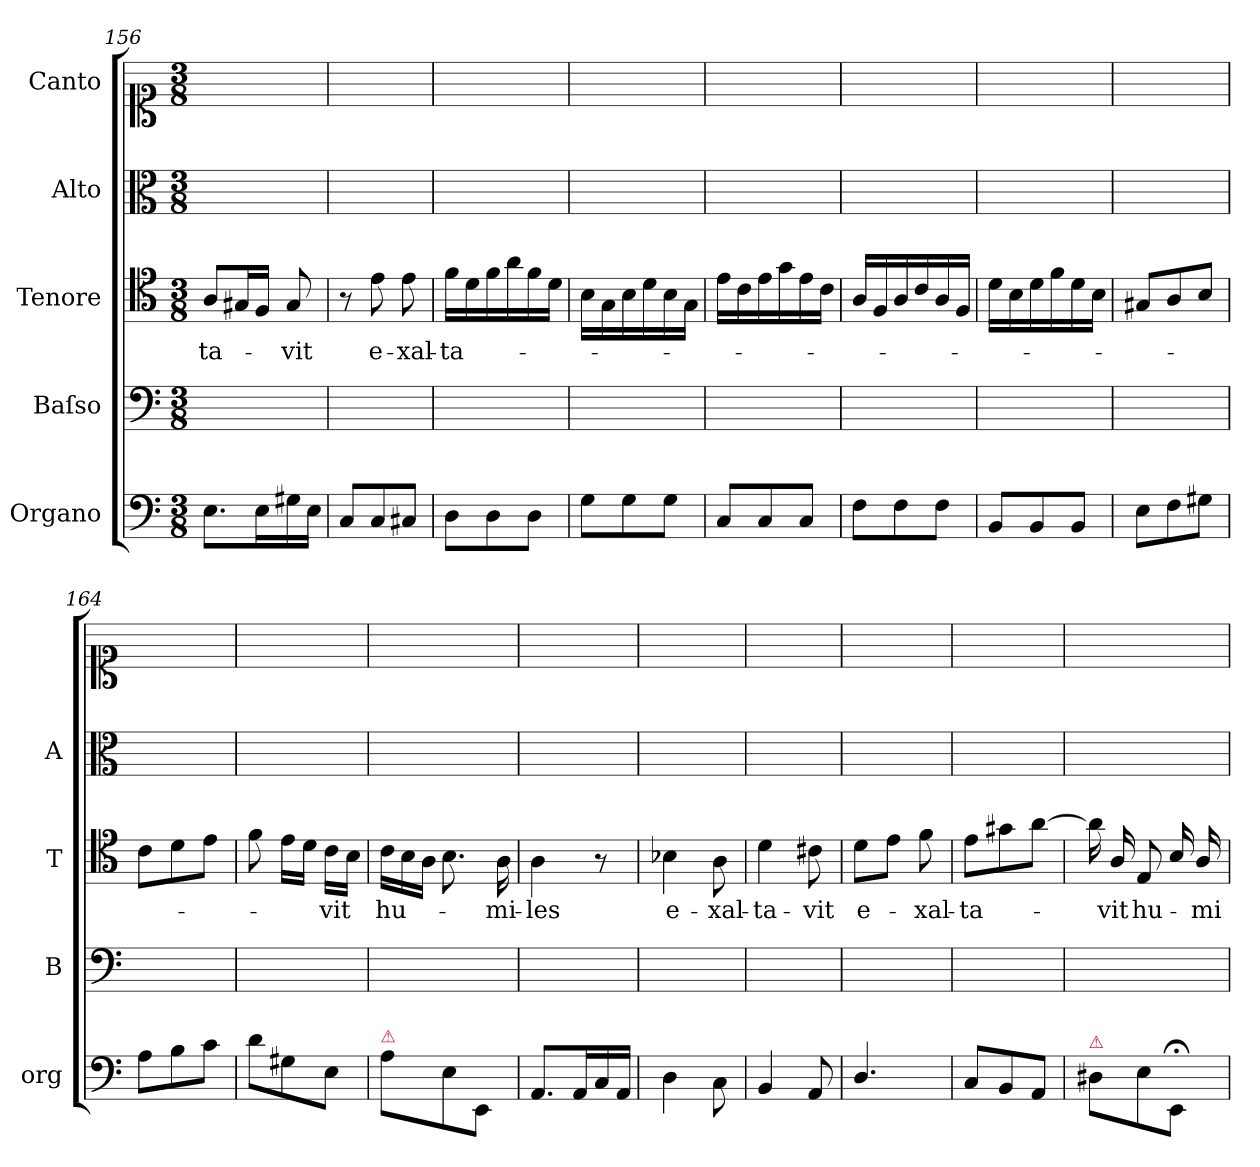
**kern	**kern	**kern	**text	**kern	**kern
*part5	*part4	*part3	*part3	*part2	*part1
*staff5	*staff4	*staff3	*staff3	*staff2	*staff1
*I"Organo	*I"Baſso	*I"Tenore	*	*I"Alto	*I"Canto
*I'org	*I'B	*I'T	*	*I'A	*
*clefF4	*clefF4	*clefC4	*	*clefC3	*clefC1
*k[]	*k[]	*k[]	*	*k[]	*k[]
*M3/8	*M3/8	*M3/8	*	*M3/8	*M3/8
=156	=156	=156	=156	=156	=156
8.E\L	4.ryy	8A/L	-ta-	4.ryy	4.ryy
.	.	16G#X/L	.	.	.
16E\L	.	16F/JJ	.	.	.
16G#X\	.	8G#/	-vit	.	.
16E\JJ	.	.	.	.	.
=157	=157	=157	=157	=157	=157
8C/L	4.ryy	8r	.	4.ryy	4.ryy
8C/	.	8e\	e-	.	.
8C#X/J	.	8e\	-xal-	.	.
=158	=158	=158	=158	=158	=158
8D\L	4.ryy	16f\LL	-ta-	4.ryy	4.ryy
.	.	16d\	.	.	.
8D\	.	16f\	.	.	.
.	.	16a\	.	.	.
8D\J	.	16f\	.	.	.
.	.	16d\JJ	.	.	.
=159	=159	=159	=159	=159	=159
8G\L	4.ryy	16B\LL	.	4.ryy	4.ryy
.	.	16G\	.	.	.
8G\	.	16B\	.	.	.
.	.	16d\	.	.	.
8G\J	.	16B\	.	.	.
.	.	16G\JJ	.	.	.
=160	=160	=160	=160	=160	=160
8C/L	4.ryy	16e\LL	.	4.ryy	4.ryy
.	.	16c\	.	.	.
8C/	.	16e\	.	.	.
.	.	16g\	.	.	.
8C/J	.	16e\	.	.	.
.	.	16c\JJ	.	.	.
=161	=161	=161	=161	=161	=161
8F\L	4.ryy	16A/LL	.	4.ryy	4.ryy
.	.	16F/	.	.	.
8F\	.	16A/	.	.	.
.	.	16c/	.	.	.
8F\J	.	16A/	.	.	.
.	.	16F/JJ	.	.	.
=162	=162	=162	=162	=162	=162
8BB/L	4.ryy	16d\LL	.	4.ryy	4.ryy
.	.	16B\	.	.	.
8BB/	.	16d\	.	.	.
.	.	16f\	.	.	.
8BB/J	.	16d\	.	.	.
.	.	16B\JJ	.	.	.
=163	=163	=163	=163	=163	=163
8E\L	4.ryy	8G#X/L	.	4.ryy	4.ryy
8F\	.	8A/	.	.	.
8G#X\J	.	8B/J	.	.	.
=164	=164	=164	=164	=164	=164
8A\L	4.ryy	8c\L	.	4.ryy	4.ryy
8B\	.	8d\	.	.	.
8c\J	.	8e\J	.	.	.
=165	=165	=165	=165	=165	=165
8d\L	4.ryy	8f\	.	4.ryy	4.ryy
8G#X\	.	16e\LL	.	.	.
.	.	16d\JJ	.	.	.
8E\J	.	16c\LL	-vit	.	.
.	.	16B\JJ	.	.	.
=166	=166	=166	=166	=166	=166
*	*	*Xtuplet	*	*	*
!LO:TX:a:color=crimson:t=⚠	!	!	!	!	!
8A\L	4.ryy	24c\LL	hu-	4.ryy	4.ryy
.	.	24B\	.	.	.
.	.	24A\JJ	.	.	.
8E\	.	8.B\	.	.	.
8EE/J	.	.	.	.	.
.	.	16A\	-mi-	.	.
=167	=167	=167	=167	=167	=167
8.AA/L	4.ryy	4A\	-les	4.ryy	4.ryy
16AA/L	.	.	.	.	.
16C/	.	8r	.	.	.
16AA/JJ	.	.	.	.	.
=168	=168	=168	=168	=168	=168
4D\	4.ryy	4B-X\	e-	4.ryy	4.ryy
8C\	.	8A\	-xal-	.	.
=169	=169	=169	=169	=169	=169
4BB/	4.ryy	4d\	-ta-	4.ryy	4.ryy
8AA/	.	8c#X\	-vit	.	.
=170	=170	=170	=170	=170	=170
4.D/	4.ryy	8d\L	e-	4.ryy	4.ryy
.	.	8e\J	.	.	.
.	.	8f\	-xal-	.	.
=171	=171	=171	=171	=171	=171
8C/L	4.ryy	8e\L	-ta-	4.ryy	4.ryy
8BB/	.	8g#X\	.	.	.
8AA/J	.	[8a\J	.	.	.
=172	=172	=172	=172	=172	=172
!LO:TX:a:color=crimson:t=⚠	!	!	!	!	!
8D#X\L	4.ryy	16a\]	.	4.ryy	4.ryy
.	.	16A/	-vit	.	.
8E\	.	8E/	hu-	.	.
8EE;</J	.	16B/	.	.	.
.	.	16A/	-mi-	.	.
=	=	=	=	=	=
*-	*-	*-	*-	*-	*-
